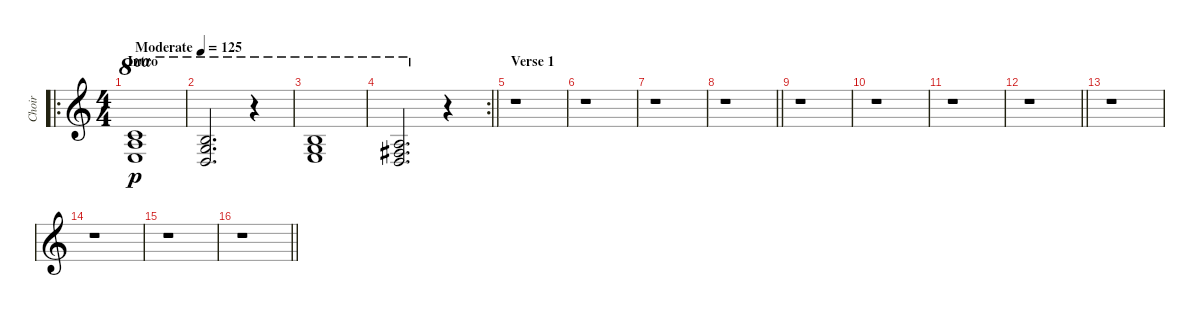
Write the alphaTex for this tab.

\track ("Choir" "Choir") {instrument choiraahs}
\staff {score}
\tuning (E4 B3 G3 D3 A2 E2) {hide}
\ro
\ts (4 4)
\section ("" "Intro")
\tempo (125 "Moderate")
\clef g2
\ks c
(13.2 14.3 14.4).1{ot 8va dy p instrument choiraahs} |
(12.2 12.3 12.4).2{d ot 8va} r.4{ot 8va} |
(12.2 12.3 14.4).1{ot 8va} |
\rc 2
\barLineRight lightlight
(10.2 11.3 12.4).2{d ot 8va} r.4 |
\section ("" "Verse 1")
r.1 |
r.1 |
r.1 |
\barLineRight lightlight
r.1 |
r.1 |
r.1 |
r.1 |
\barLineRight lightlight
r.1 |
r.1 |
r.1 |
r.1 |
\barLineRight lightlight
r.1
